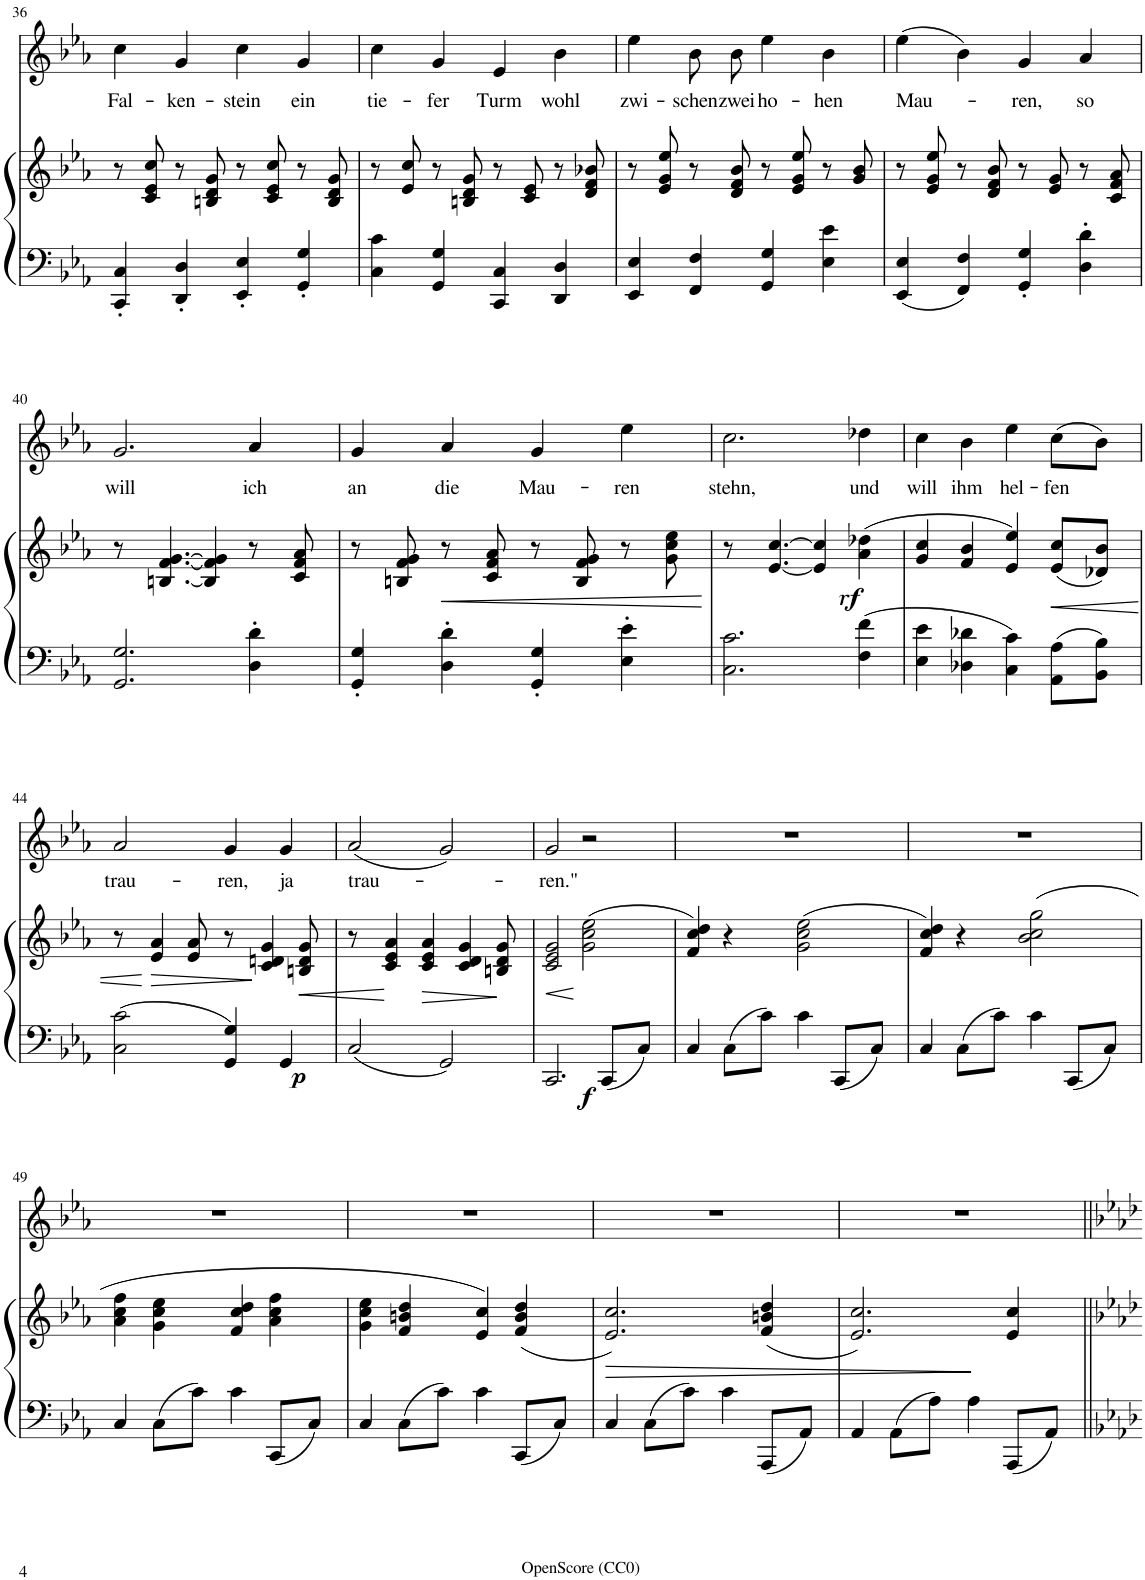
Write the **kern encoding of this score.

**kern	**kern	**dynam	**kern	**text
*part2	*part2	*part2	*part1	*part1
*staff3	*staff2	*staff2/3	*staff1	*staff1
*I"Piano	*	*	*I"Voice	*
*I'Pno	*	*	*	*
!!LO:PB:g=z
*clefF4	*clefG2	*	*clefG2	*
*k[b-e-a-]	*k[b-e-a-]	*	*k[b-e-a-]	*
*M4/4	*M4/4	*	*M4/4	*
*met(c)	*met(c)	*	*met(c)	*
=36	=36	=36	=36	=36
!	!	!	!	!LO:LY:b
4CC/' 4C/'	8r	.	4cc\	Fal-
.	8c/ 8e-/ 8cc/	.	.	.
!	!	!	!	!LO:LY:b
4DD/' 4D/'	8r	.	4g/	-ken-
.	8Bn/ 8d/ 8g/	.	.	.
!	!	!	!	!LO:LY:b
4EE-/' 4E-/'	8r	.	4cc\	-stein
.	8c/ 8e-/ 8cc/	.	.	.
!	!	!	!	!LO:LY:b
4GG/' 4G/'	8r	.	4g/	ein
.	8B/ 8d/ 8g/	.	.	.
=37	=37	=37	=37	=37
!	!	!	!	!LO:LY:b
4C\ 4c\	8r	.	4cc\	tie-
.	8e-/ 8cc/	.	.	.
!	!	!	!	!LO:LY:b
4GG/ 4G/	8r	.	4g/	-fer
.	8Bn/ 8d/ 8g/	.	.	.
!	!	!	!	!LO:LY:b
4CC/ 4C/	8r	.	4e-/	Turm
.	8c/ 8e-/	.	.	.
!	!	!	!	!LO:LY:b
4DD/ 4D/	8r	.	4b-\	wohl
.	8d/ 8f/ 8b-X/	.	.	.
=38	=38	=38	=38	=38
!	!	!	!	!LO:LY:b
4EE-/ 4E-/	8r	.	4ee-\	zwi-
.	8e-/ 8g/ 8ee-/	.	.	.
!	!	!	!	!LO:LY:b
4FF/ 4F/	8r	.	8b-\	-schen
!	!	!	!	!LO:LY:b
.	8d/ 8f/ 8b-/	.	8b-\	zwei
!	!	!	!	!LO:LY:b
4GG/ 4G/	8r	.	4ee-\	ho-
.	8e-/ 8g/ 8ee-/	.	.	.
!	!	!	!	!LO:LY:b
4E-\ 4e-\	8r	.	4b-\	-hen
.	8g/ 8b-/	.	.	.
=39	=39	=39	=39	=39
!	!	!	!	!LO:LY:b
4EE-/ 4E-/	8r	.	(4ee-\	Mau-
.	8e-/ 8g/ 8ee-/	.	.	.
4FF/ 4F/	8r	.	4b-\)	.
.	8d/ 8f/ 8b-/	.	.	.
!	!	!	!	!LO:LY:b
4GG/' 4G/'	8r	.	4g/	-ren,
.	8e-/ 8g/	.	.	.
!	!	!	!	!LO:LY:b
4D\' 4d\'	8r	.	4a-/	so
.	8c/ 8f/ 8a-/	.	.	.
!!LO:LB:g=z
=40	=40	=40	=40	=40
!	!	!	!	!LO:LY:b
2.GG/ 2.G/	8r	.	2.g/	will
.	[4.Bn/ [4.f/ [4.g/	.	.	.
.	4B/] 4f/] 4g/]	.	.	.
!	!	!	!	!LO:LY:b
4D\' 4d\'	8r	.	4a-/	ich
.	8c/ 8f/ 8a-/	.	.	.
=41	=41	=41	=41	=41
!	!	!	!	!LO:LY:b
4GG/' 4G/'	8r	.	4g/	an
.	8Bn/ 8f/ 8g/	.	.	.
!	!	!LO:HP:b	!	!LO:LY:b
4D\' 4d\'	8r	<	4a-/	die
.	8c/ 8f/ 8a-/	.	.	.
!	!	!	!	!LO:LY:b
4GG/' 4G/'	8r	.	4g/	Mau-
.	8B/ 8f/ 8g/	.	.	.
!	!	!	!	!LO:LY:b
4E-\' 4e-\'	8r	.	4ee-\	-ren
.	8g\ 8cc\ 8ee-\	.	.	.
.	.	[	.	.
=42	=42	=42	=42	=42
!	!	!	!	!LO:LY:b
2.C\ 2.c\	8r	.	2.cc\	stehn,
.	[4.e-/ [4.cc/	.	.	.
.	4e-/] 4cc/]	.	.	.
!	!	!LO:DY:b	!	!LO:LY:b
4F\ 4f\	(4a-\ 4dd-X\	rf	4dd-X\	und
=43	=43	=43	=43	=43
!	!	!	!	!LO:LY:b
4E-\ 4e-\	4g/ 4cc/	.	4cc\	will
!	!	!	!	!LO:LY:b
4D-X\ 4d-X\	4f/ 4b-/	.	4b-\	ihm
!	!	!	!	!LO:LY:b
4C\ 4c\	4e-/ 4ee-/)	.	4ee-\	hel-
!	!	!LO:HP:b	!	!LO:LY:b
8AA-\ 8A-\L	(8e-/ 8cc/L	<	(8cc\L	-fen
8BB-\ 8B-\J	8d-X/ 8b-/J)	.	8b-\J)	.
!!LO:LB:g=z
=44	=44	=44	=44	=44
!	!	!	!	!LO:LY:b
2C\ 2c\	8r	.	2a-/	trau-
!	!	!LO:HP:n=1:b	!	!
.	4e-/ 4a-/	[ >	.	.
.	8e-/ 8a-/	.	.	.
!	!	!	!	!LO:LY:b
4GG/ 4G/	8r	.	4g/	-ren,
.	4c/ 4dn/ 4g/	]	.	.
!	!	!LO:DY:b=2	!	!LO:LY:b
4GG/	.	p	4g/	ja
!	!	!LO:HP:b	!	!
.	8Bn/ 8d/ 8g/	<	.	.
=45	=45	=45	=45	=45
!	!	!	!	!LO:LY:b
2C/	8r	.	(2a-/	trau-
.	4c/ 4e-/ 4a-/	[	.	.
!	!	!LO:HP:b	!	!
.	4c/ 4e-/ 4a-/	>	.	.
2GG/	.	.	2g/)	.
.	4c/ 4d/ 4g/	.	.	.
.	8Bn/ 8d/ 8g/	]	.	.
=46	=46	=46	=46	=46
!	!	!LO:HP:b	!	!LO:LY:b
2.CC/	2c/ 2e-/ 2g/	<	2g/	-ren."
.	(2g\ 2cc\ 2ee-\	[	2r	.
!	!	!LO:DY:b=2	!	!
8CC/L	.	f	.	.
8C/J	.	.	.	.
=47	=47	=47	=47	=47
4C/	4f/ 4cc/ 4dd/)	.	1r	.
8C\L	4r	.	.	.
8c\J	.	.	.	.
4c\	(2g\ 2cc\ 2ee-\	.	.	.
8CC/L	.	.	.	.
8C/J	.	.	.	.
=48	=48	=48	=48	=48
4C/	4f/ 4cc/ 4dd/)	.	1r	.
8C\L	4r	.	.	.
8c\J	.	.	.	.
4c\	(2b-\ 2cc\ 2gg\	.	.	.
8CC/L	.	.	.	.
8C/J	.	.	.	.
!!LO:LB:g=z
=49	=49	=49	=49	=49
4C/	4a-\ 4cc\ 4ff\	.	1r	.
8C\L	4g\ 4cc\ 4ee-\	.	.	.
8c\J	.	.	.	.
4c\	4f/ 4cc/ 4dd/	.	.	.
8CC/L	4a-\ 4cc\ 4ff\	.	.	.
8C/J	.	.	.	.
=50	=50	=50	=50	=50
4C/	4g\ 4cc\ 4ee-\	.	1r	.
8C\L	4f/ 4bn/ 4dd/	.	.	.
8c\J	.	.	.	.
4c\	4e-/ 4cc/)	.	.	.
8CC/L	(4f/ 4b/ 4dd/	.	.	.
8C/J	.	.	.	.
=51	=51	=51	=51	=51
!	!	!LO:HP:b	!	!
4C/	2.e-/ 2.cc/)	>	1r	.
8C\L	.	.	.	.
8c\J	.	.	.	.
4c\	.	.	.	.
8AAA-/L	(4f/ 4bn/ 4dd/	.	.	.
8AA-/J	.	.	.	.
=52	=52	=52	=52	=52
4AA-/	2.e-/ 2.cc/)	.	1r	.
8AA-\L	.	.	.	.
8A-\J	.	.	.	.
4A-\	.	.	.	.
8AAA-/L	4e-/ 4cc/	]	.	.
8AA-/J	.	.	.	.
=||	=||	=||	=||	=||
*-	*-	*-	*-	*-
